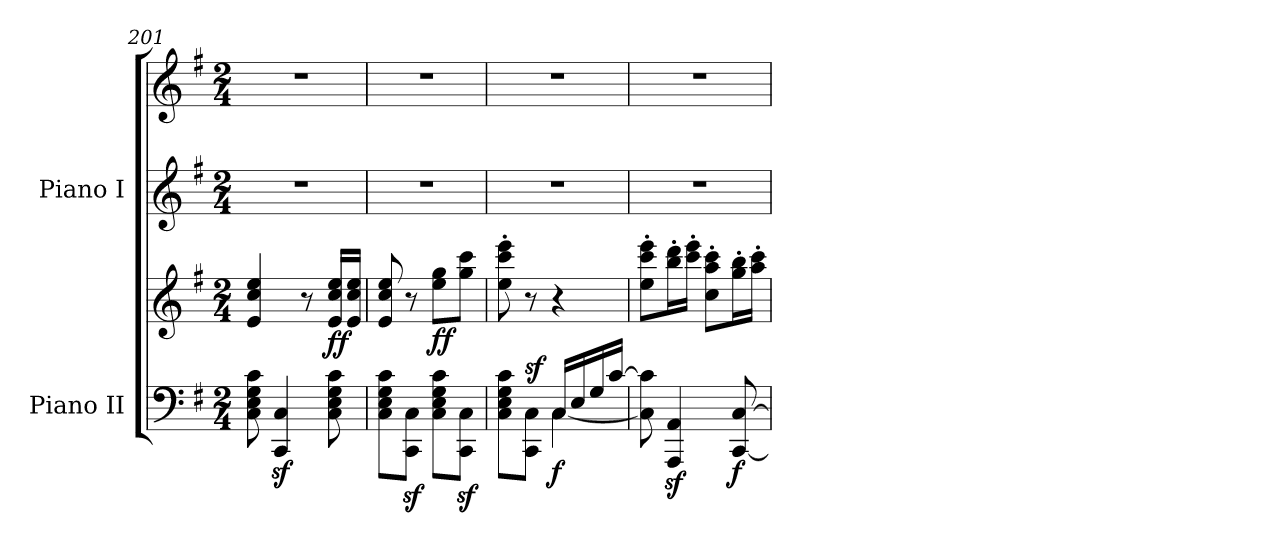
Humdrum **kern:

**kern	**kern	**dynam	**kern	**kern
*part2	*part2	*part2	*part1	*part1
*staff4	*staff3	*staff3/4	*staff2	*staff1
*I"Piano II	*	*	*I"Piano I	*
*I'Pno. II	*	*	*I'Pno. I	*
*clefF4	*clefG2	*	*clefG2	*clefG2
*k[f#]	*k[f#]	*	*k[f#]	*k[f#]
*M2/4	*M2/4	*	*M2/4	*M2/4
=201	=201	=201	=201	=201
8C!\ 8E!\ 8G!\ 8c!\	4e!/ 4cc!/ 4ee!/	.	2r	2r
4CC!/z> 4C!/z>	.	.	.	.
.	8r	.	.	.
!	!	!LO:DY:b	!	!
8C!\ 8E!\ 8G!\ 8c!\	16e!/ 16cc!/ 16ee!/LL	ff	.	.
.	16e!/ 16cc!/ 16ee!/JJ	.	.	.
=202	=202	=202	=202	=202
8C!\ 8E!\ 8G!\ 8c!\L	8e!/ 8cc!/ 8ee!/	.	2r	2r
8CC!\z> 8C!\z>J	8r	.	.	.
!	!	!LO:DY:b	!	!
8C!\ 8E!\ 8G!\ 8c!\L	8ee!\ 8gg!\L	ff	.	.
8CC!\z> 8C!\z>J	8gg!\ 8ccc!\J	.	.	.
=203	=203	=203	=203	=203
*^	*	*	*	*
8C!\ 8E!\ 8G!\ 8c!\L	4rFFFyy	8ee!\' 8ccc!\' 8eee!\'	.	2r	2r
!	!	!	!LO:DY:a=2	!	!
8CC!\ 8C!\J	.	8r	sf	.	.
!	!	!	!LO:DY:b=2	!	!
16C!/LL	[4C!\	4r	f	.	.
16E!/	.	.	.	.	.
16G!/	.	.	.	.	.
[16c!/JJ	.	.	.	.	.
*v	*v	*	*	*	*
!!LO:LB:g=z
=204	=204	=204	=204	=204
8C!\] 8c!\]	8ee!\' 8ccc!\' 8eee!\'L	.	2r	2r
4AAA!/z> 4AA!/z>	16bb!\' 16ddd!\'L	.	.	.
.	16ccc!\' 16eee!\'JJ	.	.	.
.	8cc!\' 8aa!\' 8ccc!\'L	.	.	.
!	!	!LO:DY:b=2	!	!
[8CC!/ [8C!/	16gg!\' 16bb!\'L	f	.	.
.	16aa!\' 16ccc!\'JJ	.	.	.
=	=	=	=	=
*-	*-	*-	*-	*-
